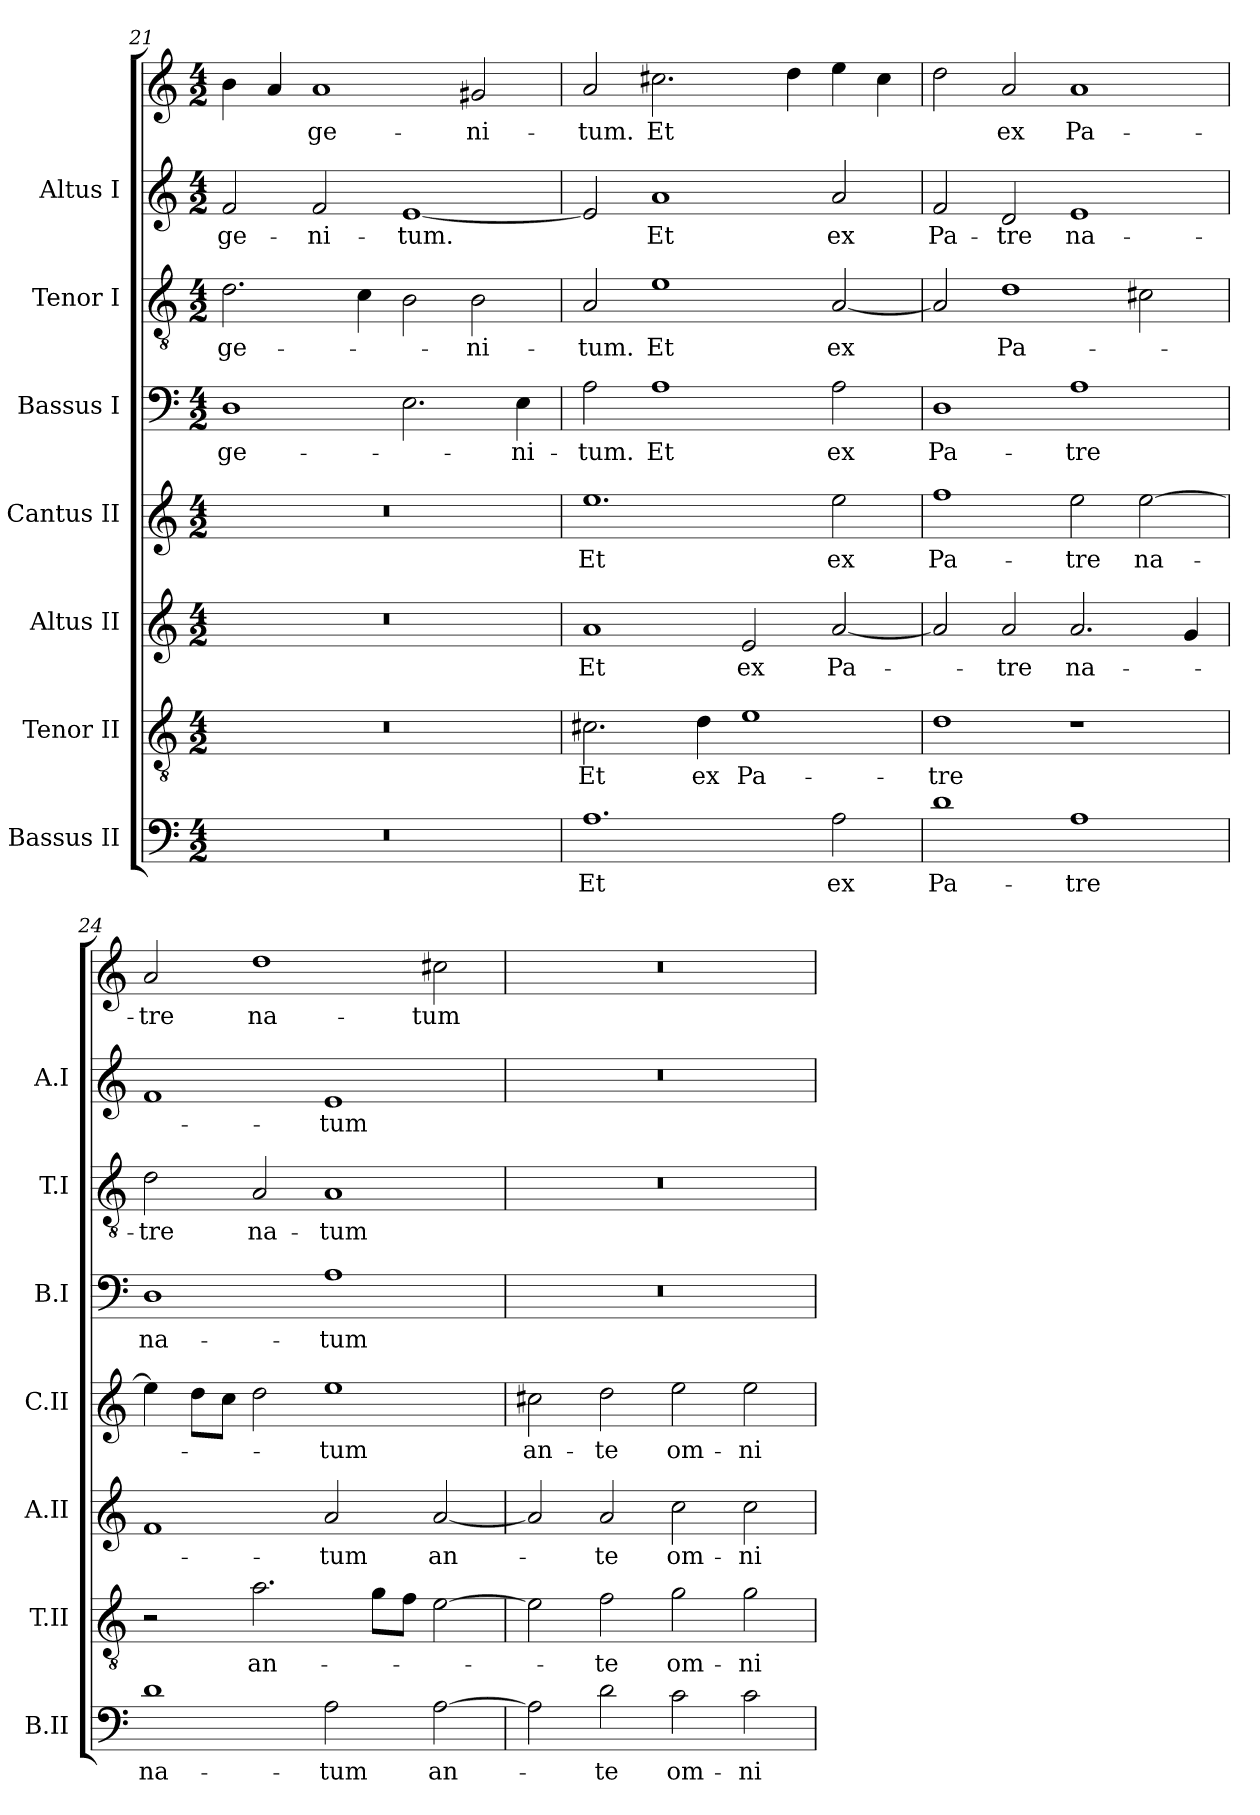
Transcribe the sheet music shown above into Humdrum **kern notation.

**kern	**text	**kern	**text	**kern	**text	**kern	**text	**kern	**text	**kern	**text	**kern	**text	**kern	**text
*part8	*part8	*part7	*part7	*part6	*part6	*part5	*part5	*part4	*part4	*part3	*part3	*part2	*part2	*part1	*part1
*staff8	*staff8	*staff7	*staff7	*staff6	*staff6	*staff5	*staff5	*staff4	*staff4	*staff3	*staff3	*staff2	*staff2	*staff1	*staff1
*I"Bassus II	*	*I"Tenor II	*	*I"Altus II	*	*I"Cantus II	*	*I"Bassus I	*	*I"Tenor I	*	*I"Altus I	*	*	*
*I'B.II	*	*I'T.II	*	*I'A.II	*	*I'C.II	*	*I'B.I	*	*I'T.I	*	*I'A.I	*	*	*
*clefF4	*	*clefGv2	*	*clefG2	*	*clefG2	*	*clefF4	*	*clefGv2	*	*clefG2	*	*clefG2	*
*	*	*ITrd7c12	*	*	*	*	*	*	*	*ITrd7c12	*	*	*	*	*
*k[]	*	*k[]	*	*k[]	*	*k[]	*	*k[]	*	*k[]	*	*k[]	*	*k[]	*
*C:	*	*C:	*	*C:	*	*C:	*	*C:	*	*C:	*	*C:	*	*C:	*
*M4/2	*	*M4/2	*	*M4/2	*	*M4/2	*	*M4/2	*	*M4/2	*	*M4/2	*	*M4/2	*
=21	=21	=21	=21	=21	=21	=21	=21	=21	=21	=21	=21	=21	=21	=21	=21
0r	.	0r	.	0r	.	0r	.	1D\	-ge-	2.D\	-ge-	2f/	-ge-	4b\	.
.	.	.	.	.	.	.	.	.	.	.	.	.	.	4a/	.
.	.	.	.	.	.	.	.	.	.	.	.	2f/	-ni-	1a/	-ge-
.	.	.	.	.	.	.	.	.	.	4C\	.	.	.	.	.
.	.	.	.	.	.	.	.	2.E\	.	2BB\	.	[1e/	-tum.	.	.
.	.	.	.	.	.	.	.	.	.	2BB\	-ni-	.	.	2g#X/	-ni-
.	.	.	.	.	.	.	.	4E\	-ni-	.	.	.	.	.	.
=22	=22	=22	=22	=22	=22	=22	=22	=22	=22	=22	=22	=22	=22	=22	=22
1.A\	Et	2.C#X\	Et	1a/	Et	1.ee\	Et	2A\	-tum.	2AA/	-tum.	2e/]	.	2a/	-tum.
.	.	.	.	.	.	.	.	1A\	Et	1E\	Et	1a/	Et	2.cc#X\	Et
.	.	4D\	ex	.	.	.	.	.	.	.	.	.	.	.	.
.	.	1E\	Pa-	2e/	ex	.	.	.	.	.	.	.	.	.	.
.	.	.	.	.	.	.	.	.	.	.	.	.	.	4dd\	.
2A\	ex	.	.	[2a/	Pa-	2ee\	ex	2A\	ex	[2AA/	ex	2a/	ex	4ee\	.
.	.	.	.	.	.	.	.	.	.	.	.	.	.	4cc#\	.
=23	=23	=23	=23	=23	=23	=23	=23	=23	=23	=23	=23	=23	=23	=23	=23
1d\	Pa-	1D\	-tre	2a/]	.	1ff\	Pa-	1D\	Pa-	2AA/]	.	2f/	Pa-	2dd\	.
.	.	.	.	2a/	-tre	.	.	.	.	1D\	Pa-	2d/	-tre	2a/	ex
1A\	-tre	1r	.	2.a/	na-	2ee\	-tre	1A\	-tre	.	.	1e/	na-	1a/	Pa-
.	.	.	.	.	.	[2ee\	na-	.	.	2C#X\	.	.	.	.	.
.	.	.	.	4g/	.	.	.	.	.	.	.	.	.	.	.
=24	=24	=24	=24	=24	=24	=24	=24	=24	=24	=24	=24	=24	=24	=24	=24
1d\	na-	2r	.	1f/	.	4ee\]	.	1D\	na-	2D\	-tre	1f/	.	2a/	-tre
.	.	.	.	.	.	8dd\L	.	.	.	.	.	.	.	.	.
.	.	.	.	.	.	8cc\J	.	.	.	.	.	.	.	.	.
.	.	2.A\	an-	.	.	2dd\	.	.	.	2AA/	na-	.	.	1dd\	na-
2A\	-tum	.	.	2a/	-tum	1ee\	-tum	1A\	-tum	1AA/	-tum	1e/	-tum	.	.
.	.	8G\L	.	.	.	.	.	.	.	.	.	.	.	.	.
.	.	8F\J	.	.	.	.	.	.	.	.	.	.	.	.	.
[2A\	an-	[2E\	.	[2a/	an-	.	.	.	.	.	.	.	.	2cc#X\	-tum
=25	=25	=25	=25	=25	=25	=25	=25	=25	=25	=25	=25	=25	=25	=25	=25
2A\]	.	2E\]	.	2a/]	.	2cc#X\	an-	0r	.	0r	.	0r	.	0r	.
2d\	-te	2F\	-te	2a/	-te	2dd\	-te	.	.	.	.	.	.	.	.
2c\	om-	2G\	om-	2cc\	om-	2ee\	om-	.	.	.	.	.	.	.	.
2c\	-ni-	2G\	-ni-	2cc\	-ni-	2ee\	-ni-	.	.	.	.	.	.	.	.
=	=	=	=	=	=	=	=	=	=	=	=	=	=	=	=
*-	*-	*-	*-	*-	*-	*-	*-	*-	*-	*-	*-	*-	*-	*-	*-
